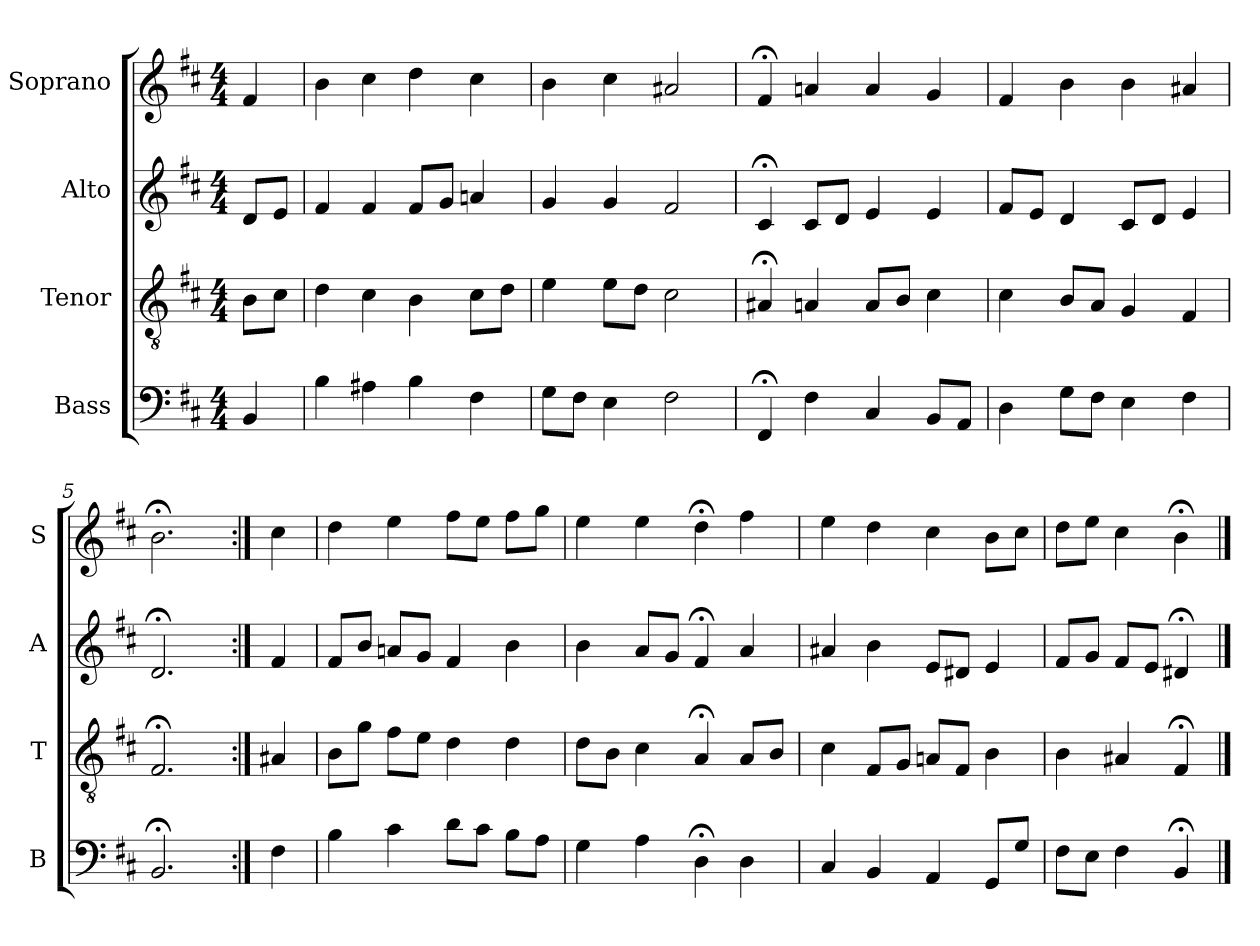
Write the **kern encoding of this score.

**kern	**kern	**kern	**kern
*part4	*part3	*part2	*part1
*staff4	*staff3	*staff2	*staff1
*I"Bass	*I"Tenor	*I"Alto	*I"Soprano
*I'B	*I'T	*I'A	*I'S
*clefF4	*clefGv2	*clefG2	*clefG2
*k[f#c#]	*k[f#c#]	*k[f#c#]	*k[f#c#]
*b:	*b:	*b:	*b:
*M4/4	*M4/4	*M4/4	*M4/4
*MM100	*MM100	*MM100	*MM100
=	=	=	=
4BB	8BL	8dL	4f#
.	8c#J	8eJ	.
=1	=1	=1	=1
4B	4d	4f#	4b
4A#X	4c#	4f#	4cc#
4B	4B	8f#L	4dd
.	.	8gJ	.
4F#	8c#L	4an	4cc#
.	8dJ	.	.
=2	=2	=2	=2
8GL	4e	4g	4b
8F#J	.	.	.
4E	8eL	4g	4cc#
.	8dJ	.	.
2F#	2c#	2f#	2a#X
=3	=3	=3	=3
4FF#;<	4A#X;<	4c#;<	4f#;<
4F#	4An	8c#L	4an
.	.	8dJ	.
4C#	8AL	4e	4a
.	8BJ	.	.
8BBL	4c#	4e	4g
8AAJ	.	.	.
=4	=4	=4	=4
4D	4c#	8f#L	4f#
.	.	8eJ	.
8GL	8BL	4d	4b
8F#J	8AJ	.	.
4E	4G	8c#L	4b
.	.	8dJ	.
4F#	4F#	4e	4a#X
=5	=5	=5	=5
2.BB;<	2.F#;<	2.d;<	2.b;<
=:|!	=:|!	=:|!	=:|!
4F#	4A#X	4f#	4cc#
=6	=6	=6	=6
4B	8BL	8f#L	4dd
.	8gJ	8bJ	.
4c#	8f#L	8anL	4ee
.	8eJ	8gJ	.
8dL	4d	4f#	8ff#L
8c#J	.	.	8eeJ
8BL	4d	4b	8ff#L
8AJ	.	.	8ggJ
=7	=7	=7	=7
4G	8dL	4b	4ee
.	8BJ	.	.
4A	4c#	8aL	4ee
.	.	8gJ	.
4D;<	4A;<	4f#;<	4dd;<
4D	8AL	4a	4ff#
.	8BJ	.	.
=8	=8	=8	=8
4C#	4c#	4a#X	4ee
4BB	8F#L	4b	4dd
.	8GJ	.	.
4AA	8AnL	8eL	4cc#
.	8F#J	8d#XJ	.
8GGL	4B	4e	8bL
8GJ	.	.	8cc#J
=9	=9	=9	=9
8F#L	4B	8f#L	8ddL
8EJ	.	8gJ	8eeJ
4F#	4A#X	8f#L	4cc#
.	.	8eJ	.
4BB;<	4F#;<	4d#X;<	4b;<
==	==	==	==
*-	*-	*-	*-
